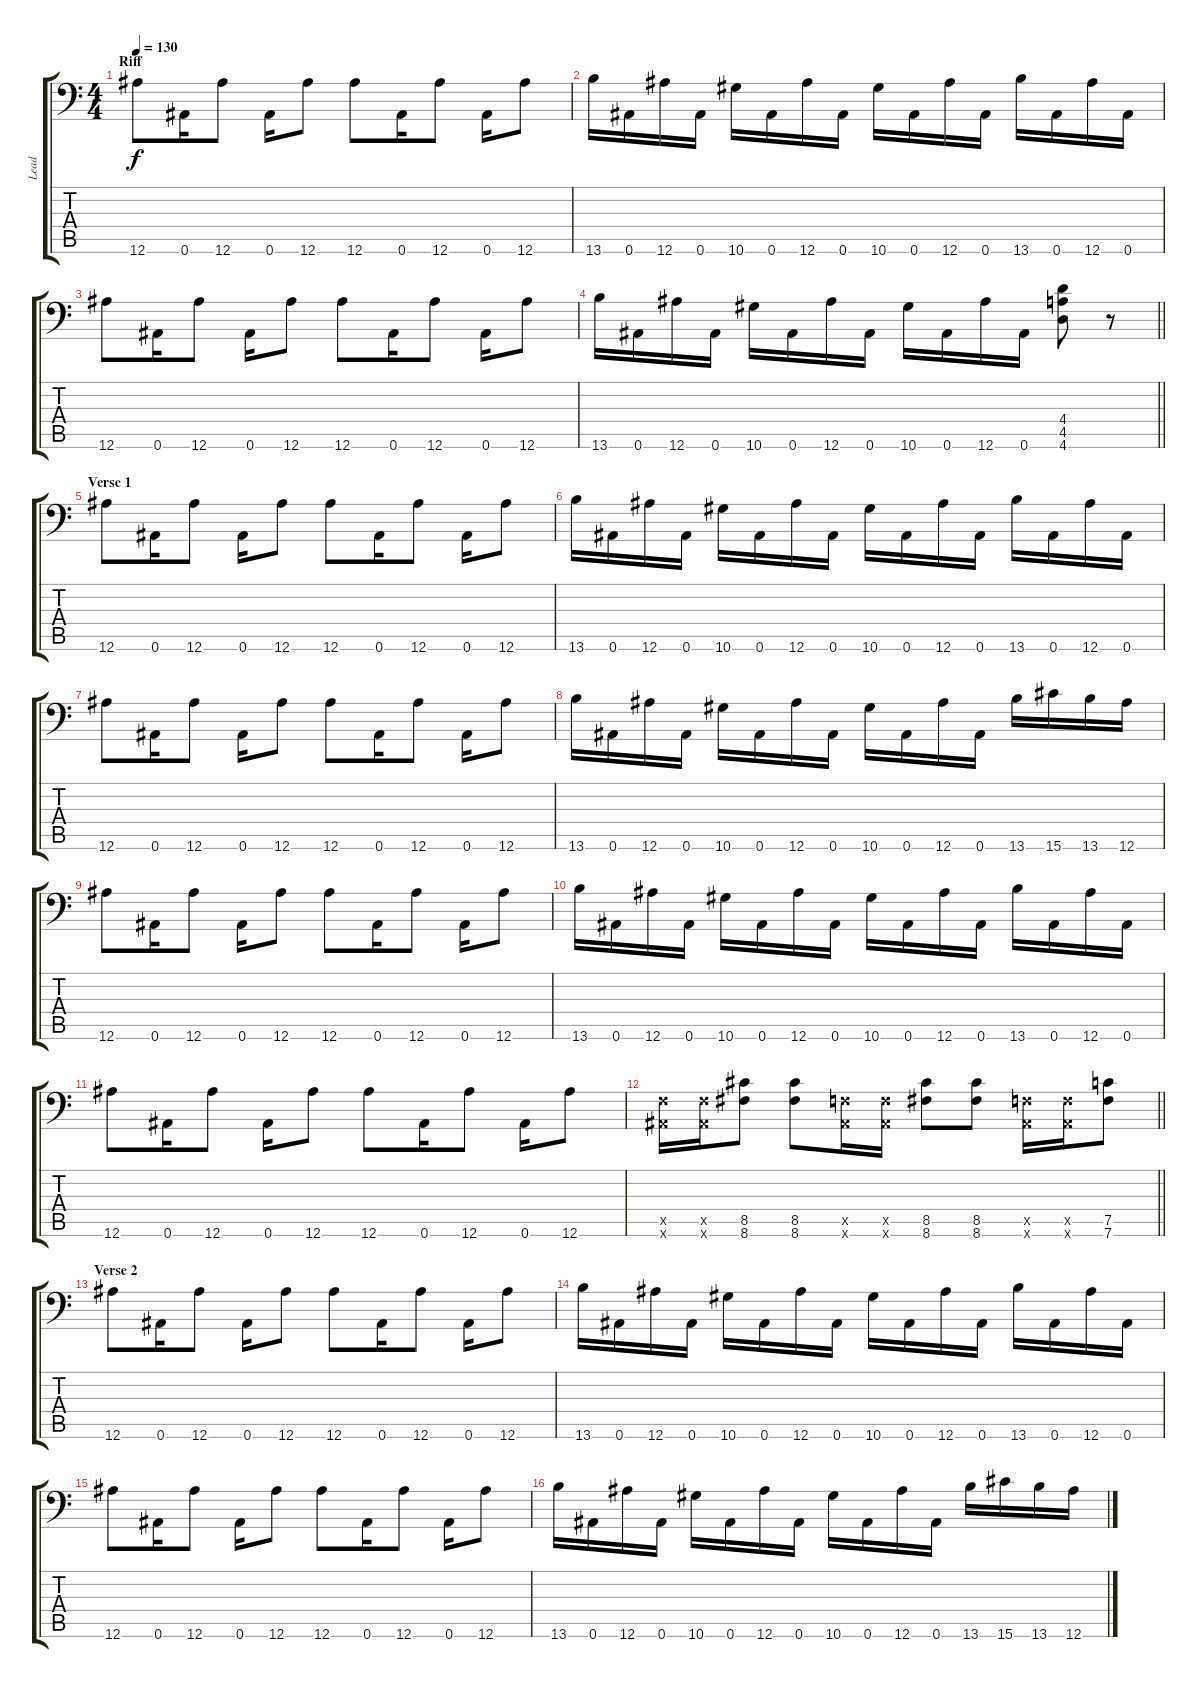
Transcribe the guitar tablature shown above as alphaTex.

\track ("Lead" "Lead") {instrument overdrivenguitar}
\staff {score tabs}
\tuning (C4 G3 Eb3 Bb2 F2 Bb1) {hide}
\ts (4 4)
\section ("" "Riff")
\tempo 130
\clef f4
\ks c
12.6.8{dy f} 0.6.16 12.6.8 0.6.16 12.6.8 12.6.8 0.6.16 12.6.8 0.6.16 12.6.8 |
13.6.16 0.6.16 12.6.16 0.6.16 10.6.16 0.6.16 12.6.16 0.6.16 10.6.16 0.6.16 12.6.16 0.6.16 13.6.16 0.6.16 12.6.16 0.6.16 |
12.6.8 0.6.16 12.6.8 0.6.16 12.6.8 12.6.8 0.6.16 12.6.8 0.6.16 12.6.8 |
\barLineRight lightlight
13.6.16 0.6.16 12.6.16 0.6.16 10.6.16 0.6.16 12.6.16 0.6.16 10.6.16 0.6.16 12.6.16 0.6.16 (4.4 4.5 4.6).8 r.8 |
\section ("" "Verse 1")
12.6.8 0.6.16 12.6.8 0.6.16 12.6.8 12.6.8 0.6.16 12.6.8 0.6.16 12.6.8 |
13.6.16 0.6.16 12.6.16 0.6.16 10.6.16 0.6.16 12.6.16 0.6.16 10.6.16 0.6.16 12.6.16 0.6.16 13.6.16 0.6.16 12.6.16 0.6.16 |
12.6.8 0.6.16 12.6.8 0.6.16 12.6.8 12.6.8 0.6.16 12.6.8 0.6.16 12.6.8 |
13.6.16 0.6.16 12.6.16 0.6.16 10.6.16 0.6.16 12.6.16 0.6.16 10.6.16 0.6.16 12.6.16 0.6.16 13.6.16 15.6.16 13.6.16 12.6.16 |
12.6.8 0.6.16 12.6.8 0.6.16 12.6.8 12.6.8 0.6.16 12.6.8 0.6.16 12.6.8 |
13.6.16 0.6.16 12.6.16 0.6.16 10.6.16 0.6.16 12.6.16 0.6.16 10.6.16 0.6.16 12.6.16 0.6.16 13.6.16 0.6.16 12.6.16 0.6.16 |
12.6.8 0.6.16 12.6.8 0.6.16 12.6.8 12.6.8 0.6.16 12.6.8 0.6.16 12.6.8 |
\barLineRight lightlight
(0.5{x} 0.6{x}).16 (0.5{x} 0.6{x}).16 (8.5 8.6).8 (8.5 8.6).8 (0.5{x} 0.6{x}).16 (0.5{x} 0.6{x}).16 (8.5 8.6).8 (8.5 8.6).8 (0.5{x} 0.6{x}).16 (0.5{x} 0.6{x}).16 (7.5 7.6).8 |
\section ("" "Verse 2")
12.6.8 0.6.16 12.6.8 0.6.16 12.6.8 12.6.8 0.6.16 12.6.8 0.6.16 12.6.8 |
13.6.16 0.6.16 12.6.16 0.6.16 10.6.16 0.6.16 12.6.16 0.6.16 10.6.16 0.6.16 12.6.16 0.6.16 13.6.16 0.6.16 12.6.16 0.6.16 |
12.6.8 0.6.16 12.6.8 0.6.16 12.6.8 12.6.8 0.6.16 12.6.8 0.6.16 12.6.8 |
13.6.16 0.6.16 12.6.16 0.6.16 10.6.16 0.6.16 12.6.16 0.6.16 10.6.16 0.6.16 12.6.16 0.6.16 13.6.16 15.6.16 13.6.16 12.6.16
